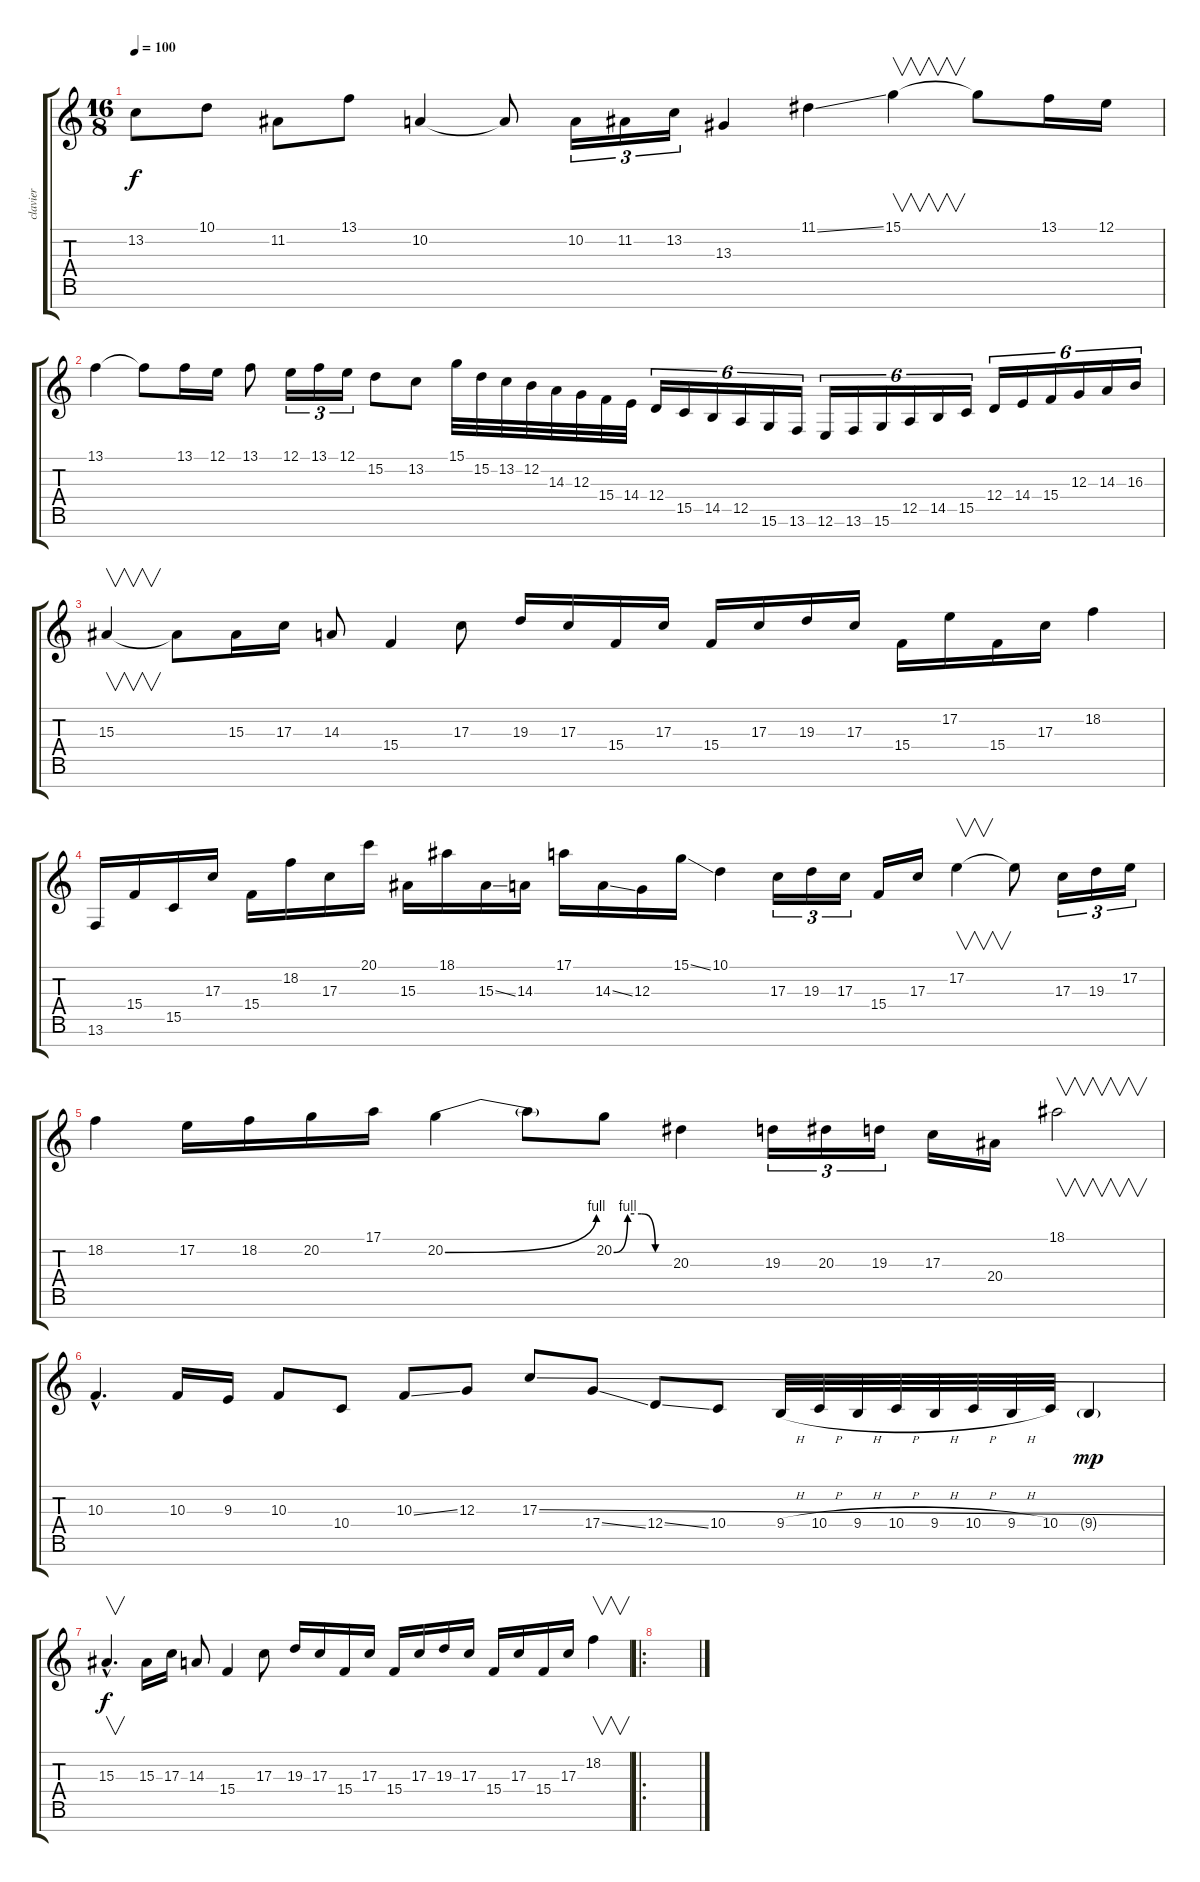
\track ("clavier" "clavier") {instrument fx4atmosphere}
\staff {score tabs}
\tuning (E4 B3 G3 D3 A2 E2 B1) {hide}
\ts (16 8)
\tempo 100
\clef g2
\ks c
13.2.8{dy f} 10.1.8 11.2.8 13.1.8 10.2.4 10.2{t}.8 10.2.16{tu (3 2)} 11.2.16{tu (3 2)} 13.2.16{tu (3 2)} 13.3.4 11.1{ss}.4 15.1.4{v} 15.1{t}.8 13.1.16 12.1.16 |
13.1.4 13.1{t}.8 13.1.16 12.1.16 13.1.8 12.1.16{tu (3 2)} 13.1.16{tu (3 2)} 12.1.16{tu (3 2)} 15.2.8 13.2.8 15.1.32 15.2.32 13.2.32 12.2.32 14.3.32 12.3.32 15.4.32 14.4.32 12.4.16{tu (6 4)} 15.5.16{tu (6 4)} 14.5.16{tu (6 4)} 12.5.16{tu (6 4)} 15.6.16{tu (6 4)} 13.6.16{tu (6 4)} 12.6.16{tu (6 4)} 13.6.16{tu (6 4)} 15.6.16{tu (6 4)} 12.5.16{tu (6 4)} 14.5.16{tu (6 4)} 15.5.16{tu (6 4)} 12.4.16{tu (6 4)} 14.4.16{tu (6 4)} 15.4.16{tu (6 4)} 12.3.16{tu (6 4)} 14.3.16{tu (6 4)} 16.3.16{tu (6 4)} |
15.3.4{v} 15.3{t}.8 15.3.16 17.3.16 14.3.8 15.4.4 17.3.8 19.3.16 17.3.16 15.4.16 17.3.16 15.4.16 17.3.16 19.3.16 17.3.16 15.4.16 17.2.16 15.4.16 17.3.16 18.2.4 |
13.6.16 15.4.16 15.5.16 17.3.16 15.4.16 18.2.16 17.3.16 20.1.16 15.3.16 18.1.16 15.3{ss}.16 14.3.16 17.1.16 14.3{ss}.16 12.3.16 15.1{ss}.16 10.1.4 17.3.16{tu (3 2)} 19.3.16{tu (3 2)} 17.3.16{tu (3 2)} 15.4.16 17.3.16 17.2.4{v} 17.2{t}.8 17.3.16{tu (3 2)} 19.3.16{tu (3 2)} 17.2.16{tu (3 2)} |
18.2.4 17.2.16 18.2.16 20.2.16 17.1.16 20.2{be (bend 0 0 60 4)}.4 20.2{t}.8 20.2{be (custom 0 0 15 4 30 4 45 0 60 0)}.8 20.3.4 19.3.16{tu (3 2)} 20.3.16{tu (3 2)} 19.3.16{tu (3 2)} 17.3.16 20.4.16 18.1.2{v} |
10.3{hac}.4{d} 10.3.16 9.3.16 10.3.8 10.4.8 10.3{ss}.8 12.3.8 17.3{ss}.8 17.4{ss}.8 12.4{ss}.8 10.4.8 9.4{h}.32 10.4{h}.32 9.4{h}.32 10.4{h}.32 9.4{h}.32 10.4{h}.32 9.4{h}.32 10.4.32 9.4{g}.4{dy mp} |
15.3{hac}.4{v d dy f} 15.3.16 17.3.16 14.3.8 15.4.4 17.3.8 19.3.16 17.3.16 15.4.16 17.3.16 15.4.16 17.3.16 19.3.16 17.3.16 15.4.16 17.3.16 15.4.16 17.3.16 18.2.4{v} |
\ro
